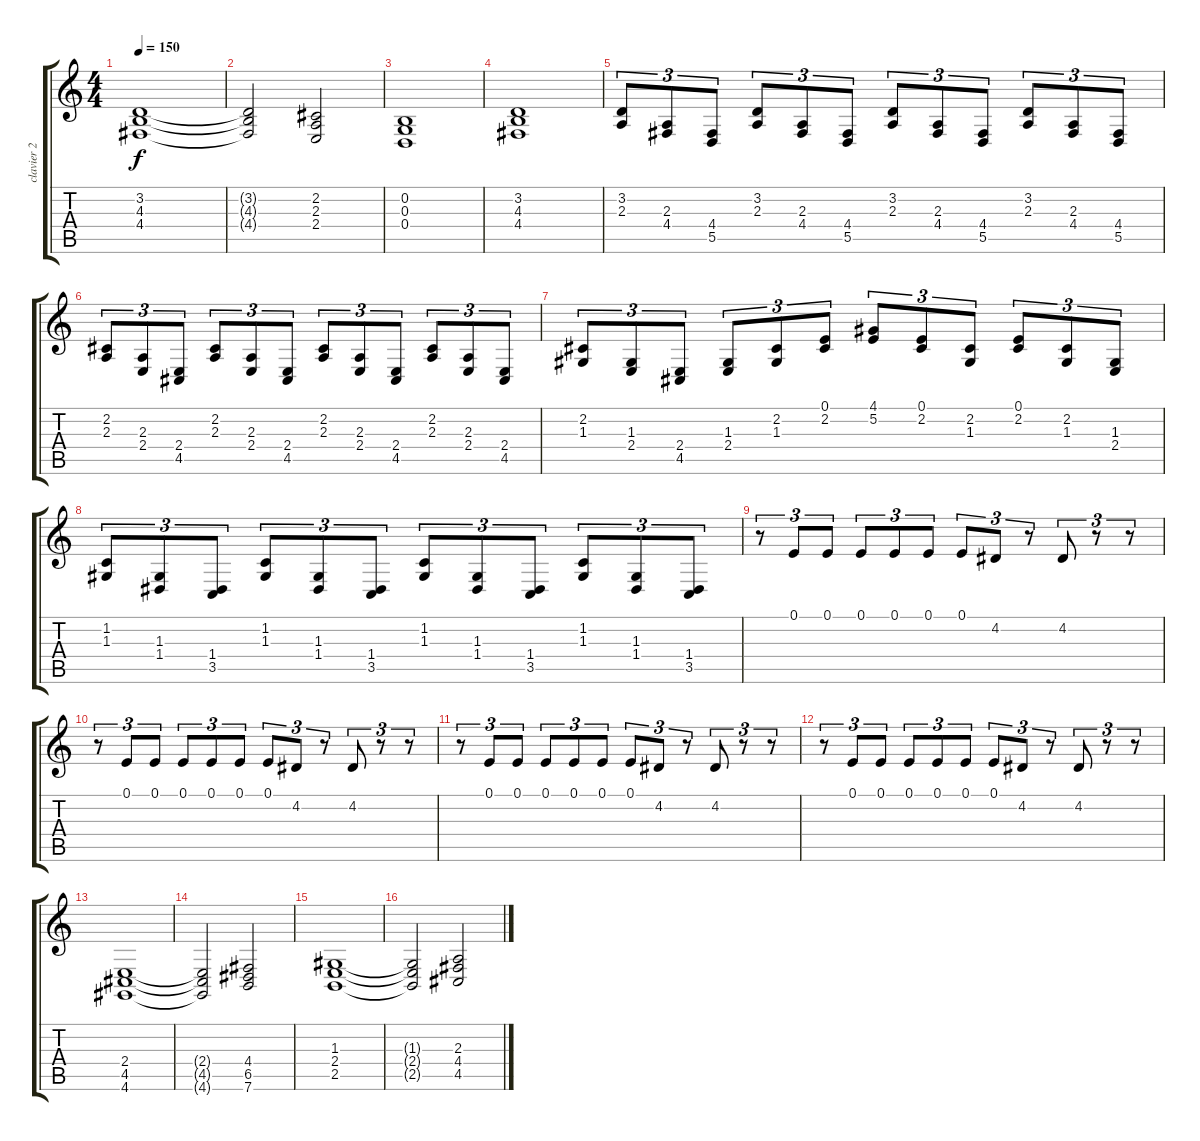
\track ("clavier 2" "clavier 2") {instrument synthbrass1}
\staff {score tabs}
\tuning (E4 B3 G3 D3 A2 E2) {hide}
\ts (4 4)
\tempo 150
\clef g2
\ks c
(3.2 4.3 4.4).1{dy f} |
(3.2{t} 4.3{t} 4.4{t}).2 (2.2 2.3 2.4).2 |
(0.2 0.3 0.4).1 |
(3.2 4.3 4.4).1 |
(3.2 2.3).8{tu (3 2)} (2.3 4.4).8{tu (3 2)} (4.4 5.5).8{tu (3 2)} (3.2 2.3).8{tu (3 2)} (2.3 4.4).8{tu (3 2)} (4.4 5.5).8{tu (3 2)} (3.2 2.3).8{tu (3 2)} (2.3 4.4).8{tu (3 2)} (4.4 5.5).8{tu (3 2)} (3.2 2.3).8{tu (3 2)} (2.3 4.4).8{tu (3 2)} (4.4 5.5).8{tu (3 2)} |
(2.2 2.3).8{tu (3 2)} (2.3 2.4).8{tu (3 2)} (2.4 4.5).8{tu (3 2)} (2.2 2.3).8{tu (3 2)} (2.3 2.4).8{tu (3 2)} (2.4 4.5).8{tu (3 2)} (2.2 2.3).8{tu (3 2)} (2.3 2.4).8{tu (3 2)} (2.4 4.5).8{tu (3 2)} (2.2 2.3).8{tu (3 2)} (2.3 2.4).8{tu (3 2)} (2.4 4.5).8{tu (3 2)} |
(2.2 1.3).8{tu (3 2)} (1.3 2.4).8{tu (3 2)} (2.4 4.5).8{tu (3 2)} (1.3 2.4).8{tu (3 2)} (2.2 1.3).8{tu (3 2)} (0.1 2.2).8{tu (3 2)} (4.1 5.2).8{tu (3 2)} (0.1 2.2).8{tu (3 2)} (2.2 1.3).8{tu (3 2)} (0.1 2.2).8{tu (3 2)} (2.2 1.3).8{tu (3 2)} (1.3 2.4).8{tu (3 2)} |
(1.2 1.3).8{tu (3 2)} (1.3 1.4).8{tu (3 2)} (1.4 3.5).8{tu (3 2)} (1.2 1.3).8{tu (3 2)} (1.3 1.4).8{tu (3 2)} (1.4 3.5).8{tu (3 2)} (1.2 1.3).8{tu (3 2)} (1.3 1.4).8{tu (3 2)} (1.4 3.5).8{tu (3 2)} (1.2 1.3).8{tu (3 2)} (1.3 1.4).8{tu (3 2)} (1.4 3.5).8{tu (3 2)} |
r.8{tu (3 2)} 0.1.8{tu (3 2)} 0.1.8{tu (3 2)} 0.1.8{tu (3 2)} 0.1.8{tu (3 2)} 0.1.8{tu (3 2)} 0.1.8{tu (3 2)} 4.2.8{tu (3 2)} r.8{tu (3 2)} 4.2.8{tu (3 2)} r.8{tu (3 2)} r.8{tu (3 2)} |
r.8{tu (3 2)} 0.1.8{tu (3 2)} 0.1.8{tu (3 2)} 0.1.8{tu (3 2)} 0.1.8{tu (3 2)} 0.1.8{tu (3 2)} 0.1.8{tu (3 2)} 4.2.8{tu (3 2)} r.8{tu (3 2)} 4.2.8{tu (3 2)} r.8{tu (3 2)} r.8{tu (3 2)} |
r.8{tu (3 2)} 0.1.8{tu (3 2)} 0.1.8{tu (3 2)} 0.1.8{tu (3 2)} 0.1.8{tu (3 2)} 0.1.8{tu (3 2)} 0.1.8{tu (3 2)} 4.2.8{tu (3 2)} r.8{tu (3 2)} 4.2.8{tu (3 2)} r.8{tu (3 2)} r.8{tu (3 2)} |
r.8{tu (3 2)} 0.1.8{tu (3 2)} 0.1.8{tu (3 2)} 0.1.8{tu (3 2)} 0.1.8{tu (3 2)} 0.1.8{tu (3 2)} 0.1.8{tu (3 2)} 4.2.8{tu (3 2)} r.8{tu (3 2)} 4.2.8{tu (3 2)} r.8{tu (3 2)} r.8{tu (3 2)} |
(2.4 4.5 4.6).1 |
(2.4{t} 4.5{t} 4.6{t}).2 (4.4 6.5 7.6).2 |
(1.3 2.4 2.5).1 |
(1.3{t} 2.4{t} 2.5{t}).2 (2.3 4.4 4.5).2
